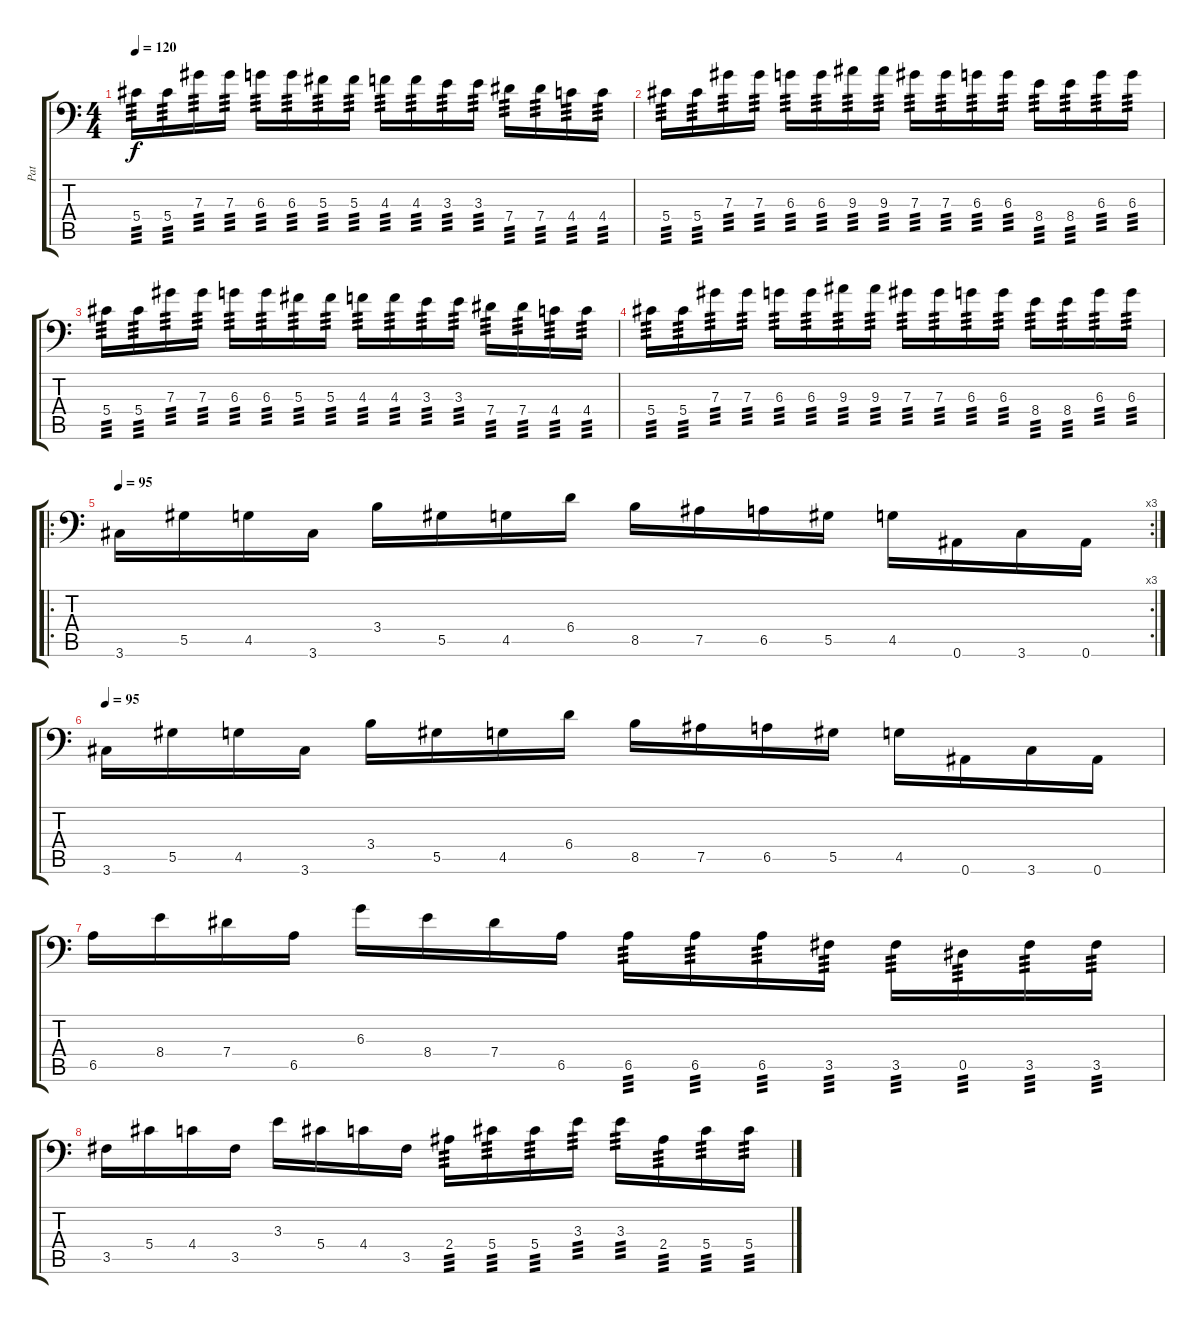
\track ("Pat" "Pat") {instrument distortionguitar}
\staff {score tabs}
\tuning (Bb3 F3 Db3 Ab2 Eb2 Bb1) {hide}
\ts (4 4)
\tempo 120
\clef f4
\ks c
5.4.16{tp 3 dy f instrument distortionguitar} 5.4.16{tp 3} 7.3.16{tp 3} 7.3.16{tp 3} 6.3.16{tp 3} 6.3.16{tp 3} 5.3.16{tp 3} 5.3.16{tp 3} 4.3.16{tp 3} 4.3.16{tp 3} 3.3.16{tp 3} 3.3.16{tp 3} 7.4.16{tp 3} 7.4.16{tp 3} 4.4.16{tp 3} 4.4.16{tp 3} |
5.4.16{tp 3} 5.4.16{tp 3} 7.3.16{tp 3} 7.3.16{tp 3} 6.3.16{tp 3} 6.3.16{tp 3} 9.3.16{tp 3} 9.3.16{tp 3} 7.3.16{tp 3} 7.3.16{tp 3} 6.3.16{tp 3} 6.3.16{tp 3} 8.4.16{tp 3} 8.4.16{tp 3} 6.3.16{tp 3} 6.3.16{tp 3} |
5.4.16{tp 3} 5.4.16{tp 3} 7.3.16{tp 3} 7.3.16{tp 3} 6.3.16{tp 3} 6.3.16{tp 3} 5.3.16{tp 3} 5.3.16{tp 3} 4.3.16{tp 3} 4.3.16{tp 3} 3.3.16{tp 3} 3.3.16{tp 3} 7.4.16{tp 3} 7.4.16{tp 3} 4.4.16{tp 3} 4.4.16{tp 3} |
5.4.16{tp 3} 5.4.16{tp 3} 7.3.16{tp 3} 7.3.16{tp 3} 6.3.16{tp 3} 6.3.16{tp 3} 9.3.16{tp 3} 9.3.16{tp 3} 7.3.16{tp 3} 7.3.16{tp 3} 6.3.16{tp 3} 6.3.16{tp 3} 8.4.16{tp 3} 8.4.16{tp 3} 6.3.16{tp 3} 6.3.16{tp 3} |
\ro
\rc 3
\tempo 95
3.6.16 5.5.16 4.5.16 3.6.16 3.4.16 5.5.16 4.5.16 6.4.16 8.5.16 7.5.16 6.5.16 5.5.16 4.5.16 0.6.16 3.6.16 0.6.16 |
\tempo 95
3.6.16 5.5.16 4.5.16 3.6.16 3.4.16 5.5.16 4.5.16 6.4.16 8.5.16 7.5.16 6.5.16 5.5.16 4.5.16 0.6.16 3.6.16 0.6.16 |
6.5.16 8.4.16 7.4.16 6.5.16 6.3.16 8.4.16 7.4.16 6.5.16 6.5.16{tp 3} 6.5.16{tp 3} 6.5.16{tp 3} 3.5.16{tp 3} 3.5.16{tp 3} 0.5.16{tp 3} 3.5.16{tp 3} 3.5.16{tp 3} |
3.5.16 5.4.16 4.4.16 3.5.16 3.3.16 5.4.16 4.4.16 3.5.16 2.4.16{tp 3} 5.4.16{tp 3} 5.4.16{tp 3} 3.3.16{tp 3} 3.3.16{tp 3} 2.4.16{tp 3} 5.4.16{tp 3} 5.4.16{tp 3}
